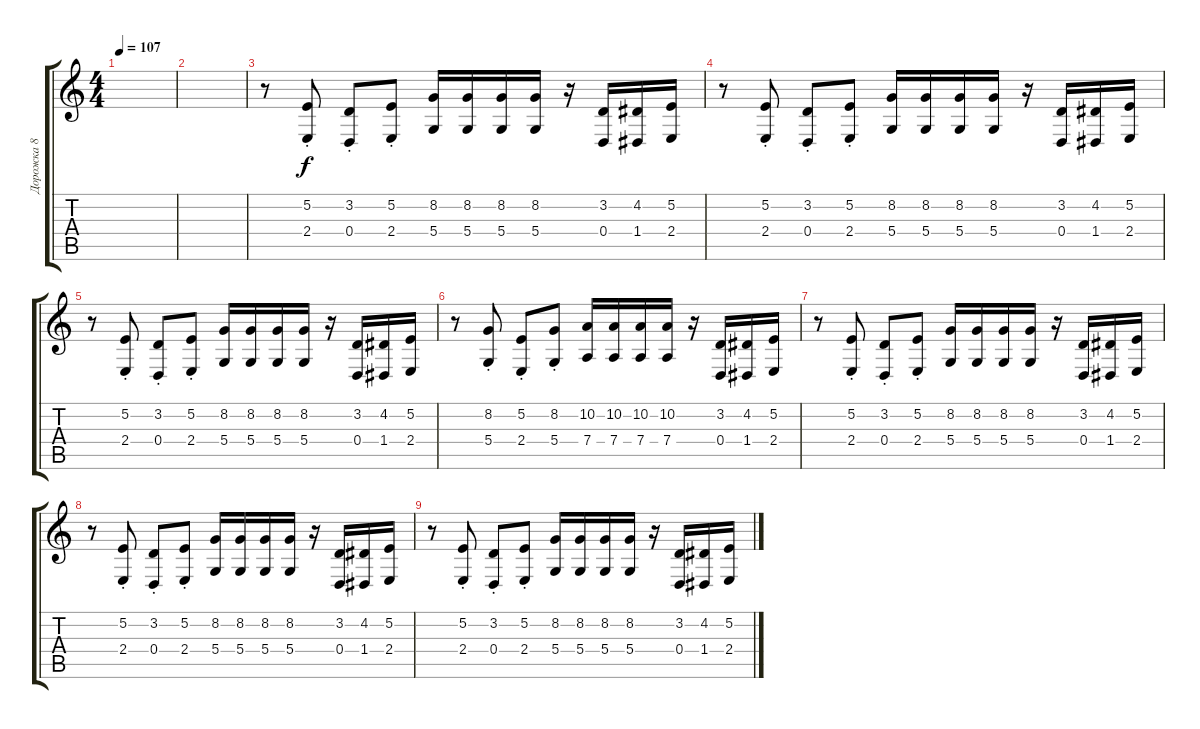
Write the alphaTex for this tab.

\track ("Дорожка 8" "Дорожка 8") {instrument altosax}
\staff {score tabs}
\tuning (E4 B3 G3 D3 A2 E2) {hide}
\ts (4 4)
\tempo 107
\clef g2
\ks c
|
|
r.8 (5.2{st} 2.4{st}).8 (3.2{st} 0.4{st}).8 (5.2{st} 2.4{st}).8 (8.2 5.4).16 (8.2 5.4).16 (8.2 5.4).16 (8.2 5.4).16 r.16 (3.2 0.4).16 (4.2 1.4).16 (5.2 2.4).16 |
r.8 (5.2{st} 2.4{st}).8 (3.2{st} 0.4{st}).8 (5.2{st} 2.4{st}).8 (8.2 5.4).16 (8.2 5.4).16 (8.2 5.4).16 (8.2 5.4).16 r.16 (3.2 0.4).16 (4.2 1.4).16 (5.2 2.4).16 |
r.8 (5.2{st} 2.4{st}).8 (3.2{st} 0.4{st}).8 (5.2{st} 2.4{st}).8 (8.2 5.4).16 (8.2 5.4).16 (8.2 5.4).16 (8.2 5.4).16 r.16 (3.2 0.4).16 (4.2 1.4).16 (5.2 2.4).16 |
r.8 (8.2{st} 5.4{st}).8 (5.2{st} 2.4{st}).8 (8.2{st} 5.4{st}).8 (10.2 7.4).16 (10.2 7.4).16 (10.2 7.4).16 (10.2 7.4).16 r.16 (3.2 0.4).16 (4.2 1.4).16 (5.2 2.4).16 |
r.8 (5.2{st} 2.4{st}).8 (3.2{st} 0.4{st}).8 (5.2{st} 2.4{st}).8 (8.2 5.4).16 (8.2 5.4).16 (8.2 5.4).16 (8.2 5.4).16 r.16 (3.2 0.4).16 (4.2 1.4).16 (5.2 2.4).16 |
r.8 (5.2{st} 2.4{st}).8 (3.2{st} 0.4{st}).8 (5.2{st} 2.4{st}).8 (8.2 5.4).16 (8.2 5.4).16 (8.2 5.4).16 (8.2 5.4).16 r.16 (3.2 0.4).16 (4.2 1.4).16 (5.2 2.4).16 |
r.8 (5.2{st} 2.4{st}).8 (3.2{st} 0.4{st}).8 (5.2{st} 2.4{st}).8 (8.2 5.4).16 (8.2 5.4).16 (8.2 5.4).16 (8.2 5.4).16 r.16 (3.2 0.4).16 (4.2 1.4).16 (5.2 2.4).16
